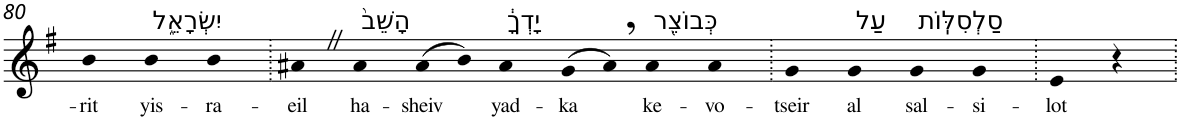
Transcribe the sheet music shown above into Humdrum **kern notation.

**kern	**text
*part1	*part1
*staff1	*staff1
*I"Piano	*
*I'Pno	*
!!LO:PB:g=z
*clefG2	*
*k[f#]	*
*G:	*
=80	=80
!	!LO:LY:b
4b	-rit
!LO:TX:a:t=יִשְׂרָאֵ֑ל	!
!	!LO:LY:b
4b	yis-
!	!LO:LY:b
4b	-ra-
=81.	=81.
!	!LO:LY:b
4a#XZ	-eil
!LO:TX:a:t=הָשֵׁב֙	!
!	!LO:LY:b
4a#	ha-
!	!LO:LY:b
(>8a#	-sheiv
8b)	.
!LO:TX:a:t=יָדְךָ֔	!
!	!LO:LY:b
4a#	yad-
!	!LO:LY:b
(>8g	-ka
8a#,)	.
!LO:TX:a:t=כְּבוֹצֵ֖ר	!
!	!LO:LY:b
4a#	ke-
!	!LO:LY:b
4a#	-vo-
=82.	=82.
!	!LO:LY:b
4g	-tseir
!LO:TX:a:t=עַל	!
!	!LO:LY:b
4g	al
!LO:TX:a:t=סַלְסִלּֽוֹת	!
!	!LO:LY:b
4g	sal-
!	!LO:LY:b
4g	-si-
=83.	=83.
!	!LO:LY:b
4e	-lot
4r	.
=.	=.
*-	*-
